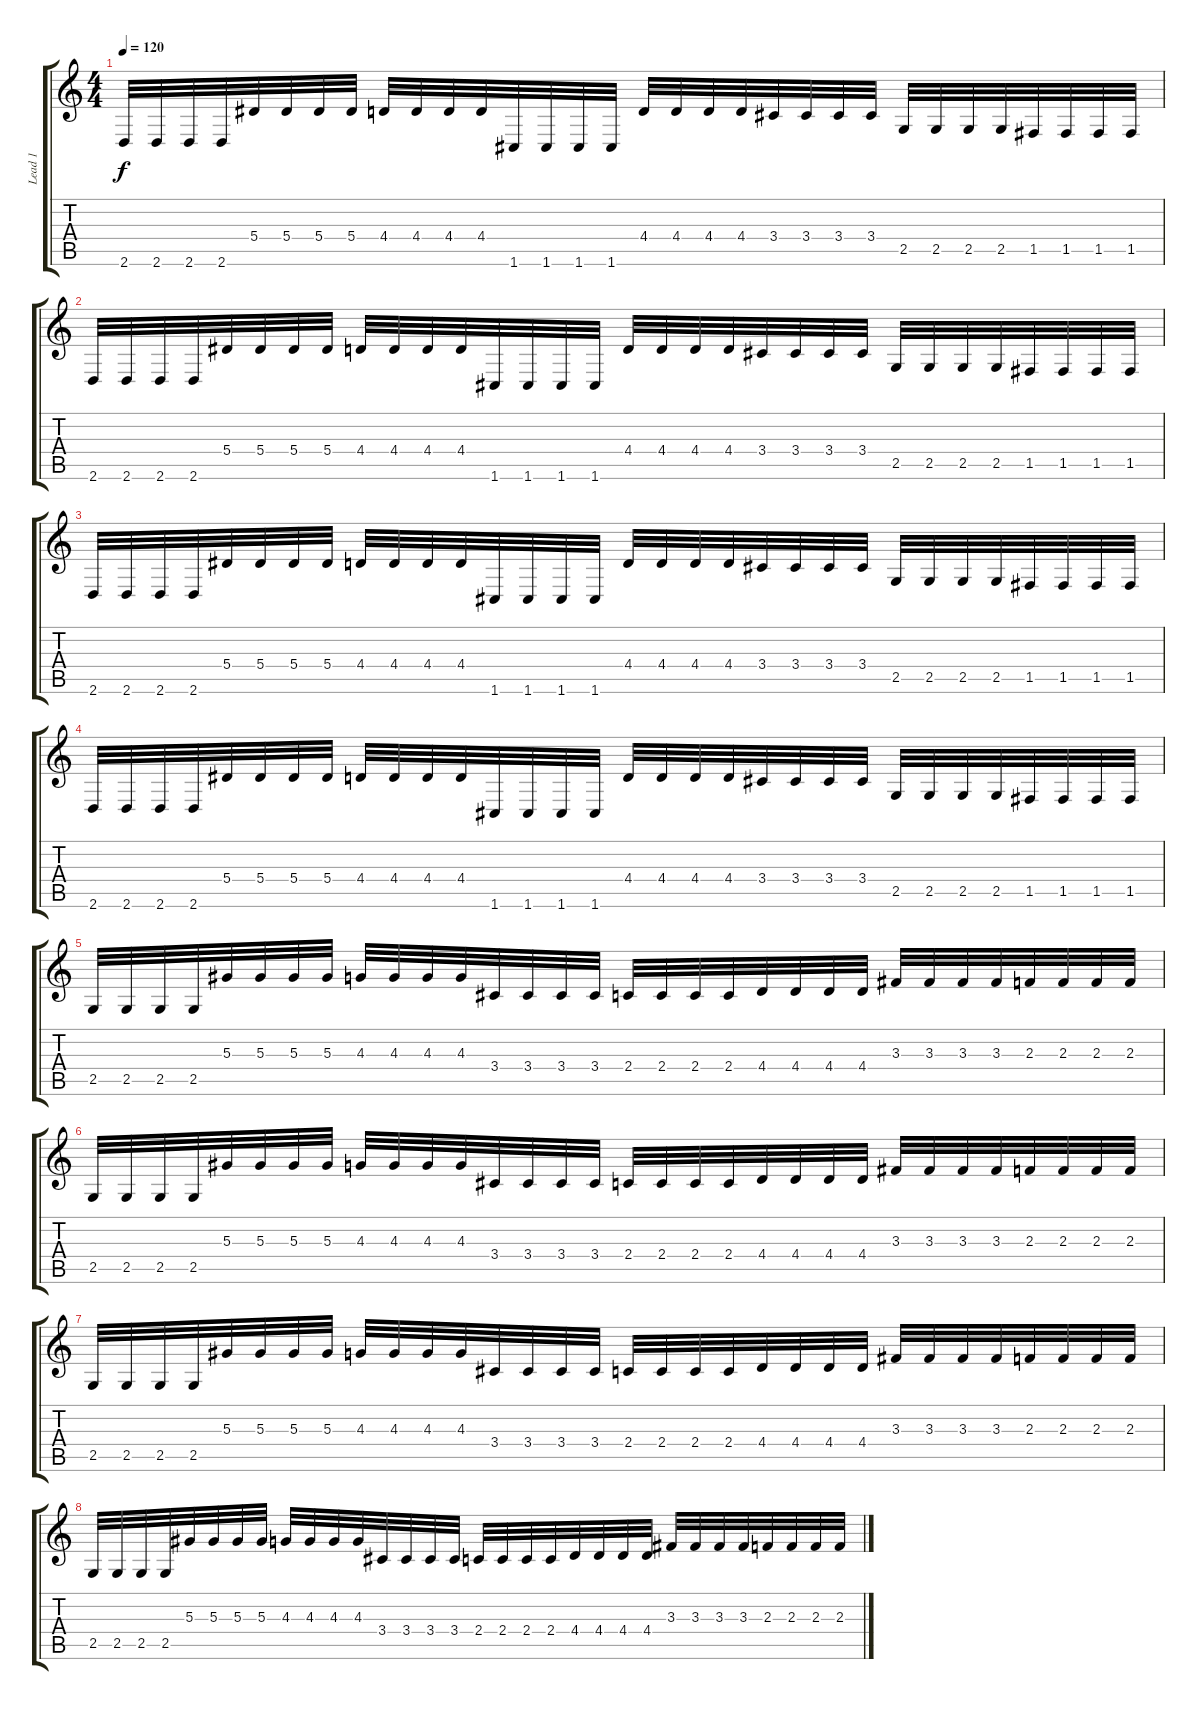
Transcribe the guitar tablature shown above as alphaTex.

\track ("Lead 1" "Lead 1") {instrument overdrivenguitar}
\staff {score tabs}
\tuning (C4 G3 Eb3 Bb2 F2 C2) {hide}
\ts (4 4)
\tempo 120
\clef g2
\ks c
2.6.32{dy f} 2.6.32 2.6.32 2.6.32 5.4.32 5.4.32 5.4.32 5.4.32 4.4.32 4.4.32 4.4.32 4.4.32 1.6.32 1.6.32 1.6.32 1.6.32 4.4.32 4.4.32 4.4.32 4.4.32 3.4.32 3.4.32 3.4.32 3.4.32 2.5.32 2.5.32 2.5.32 2.5.32 1.5.32 1.5.32 1.5.32 1.5.32 |
2.6.32 2.6.32 2.6.32 2.6.32 5.4.32 5.4.32 5.4.32 5.4.32 4.4.32 4.4.32 4.4.32 4.4.32 1.6.32 1.6.32 1.6.32 1.6.32 4.4.32 4.4.32 4.4.32 4.4.32 3.4.32 3.4.32 3.4.32 3.4.32 2.5.32 2.5.32 2.5.32 2.5.32 1.5.32 1.5.32 1.5.32 1.5.32 |
2.6.32 2.6.32 2.6.32 2.6.32 5.4.32 5.4.32 5.4.32 5.4.32 4.4.32 4.4.32 4.4.32 4.4.32 1.6.32 1.6.32 1.6.32 1.6.32 4.4.32 4.4.32 4.4.32 4.4.32 3.4.32 3.4.32 3.4.32 3.4.32 2.5.32 2.5.32 2.5.32 2.5.32 1.5.32 1.5.32 1.5.32 1.5.32 |
2.6.32 2.6.32 2.6.32 2.6.32 5.4.32 5.4.32 5.4.32 5.4.32 4.4.32 4.4.32 4.4.32 4.4.32 1.6.32 1.6.32 1.6.32 1.6.32 4.4.32 4.4.32 4.4.32 4.4.32 3.4.32 3.4.32 3.4.32 3.4.32 2.5.32 2.5.32 2.5.32 2.5.32 1.5.32 1.5.32 1.5.32 1.5.32 |
2.5.32 2.5.32 2.5.32 2.5.32 5.3.32 5.3.32 5.3.32 5.3.32 4.3.32 4.3.32 4.3.32 4.3.32 3.4.32 3.4.32 3.4.32 3.4.32 2.4.32 2.4.32 2.4.32 2.4.32 4.4.32 4.4.32 4.4.32 4.4.32 3.3.32 3.3.32 3.3.32 3.3.32 2.3.32 2.3.32 2.3.32 2.3.32 |
2.5.32 2.5.32 2.5.32 2.5.32 5.3.32 5.3.32 5.3.32 5.3.32 4.3.32 4.3.32 4.3.32 4.3.32 3.4.32 3.4.32 3.4.32 3.4.32 2.4.32 2.4.32 2.4.32 2.4.32 4.4.32 4.4.32 4.4.32 4.4.32 3.3.32 3.3.32 3.3.32 3.3.32 2.3.32 2.3.32 2.3.32 2.3.32 |
2.5.32 2.5.32 2.5.32 2.5.32 5.3.32 5.3.32 5.3.32 5.3.32 4.3.32 4.3.32 4.3.32 4.3.32 3.4.32 3.4.32 3.4.32 3.4.32 2.4.32 2.4.32 2.4.32 2.4.32 4.4.32 4.4.32 4.4.32 4.4.32 3.3.32 3.3.32 3.3.32 3.3.32 2.3.32 2.3.32 2.3.32 2.3.32 |
2.5.32 2.5.32 2.5.32 2.5.32 5.3.32 5.3.32 5.3.32 5.3.32 4.3.32 4.3.32 4.3.32 4.3.32 3.4.32 3.4.32 3.4.32 3.4.32 2.4.32 2.4.32 2.4.32 2.4.32 4.4.32 4.4.32 4.4.32 4.4.32 3.3.32 3.3.32 3.3.32 3.3.32 2.3.32 2.3.32 2.3.32 2.3.32
